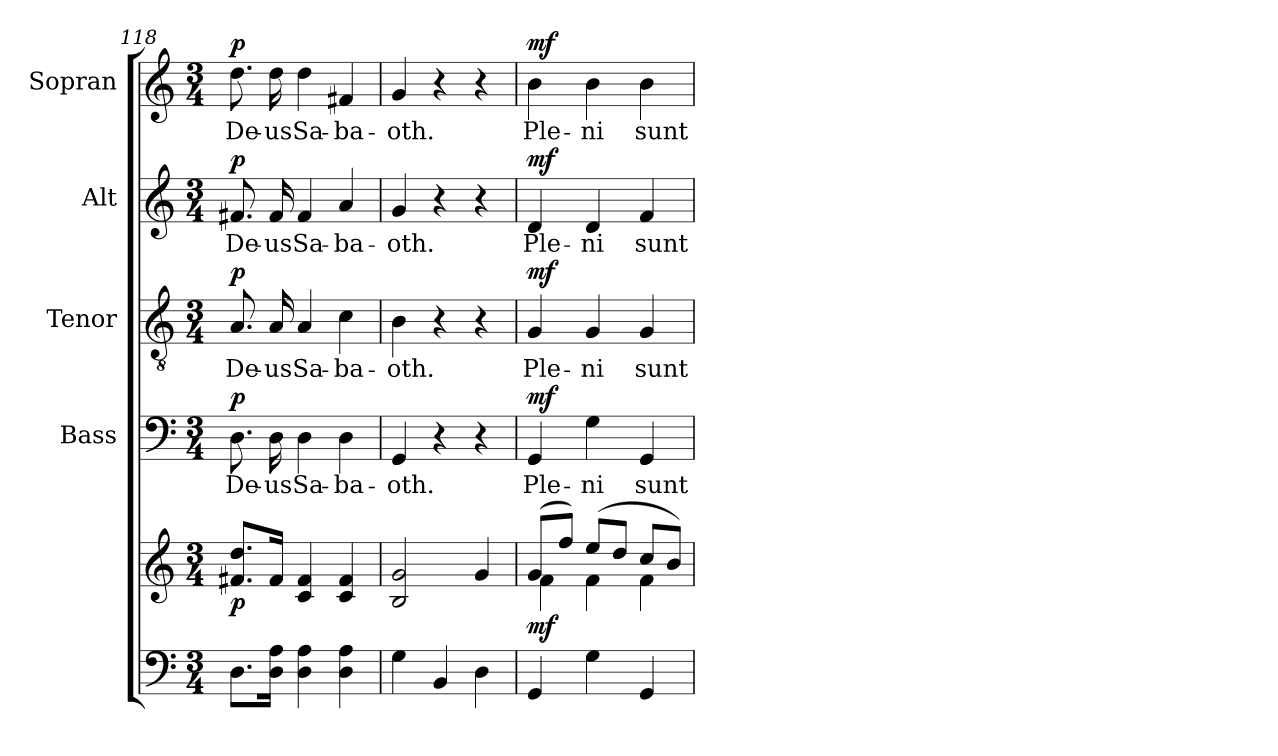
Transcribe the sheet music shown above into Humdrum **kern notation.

**kern	**kern	**dynam	**kern	**text	**dynam	**kern	**text	**dynam	**kern	**text	**dynam	**kern	**text	**dynam
*part5	*part5	*part5	*part4	*part4	*part4	*part3	*part3	*part3	*part2	*part2	*part2	*part1	*part1	*part1
*staff6	*staff5	*staff5/6	*staff4	*staff4	*staff4	*staff3	*staff3	*staff3	*staff2	*staff2	*staff2	*staff1	*staff1	*staff1
*	*	*	*I"Bass	*	*	*I"Tenor	*	*	*I"Alt	*	*	*I"Sopran	*	*
*	*	*	*I'B.	*	*	*I'T.	*	*	*I'A.	*	*	*I'S.	*	*
*clefF4	*clefG2	*	*clefF4	*	*	*clefGv2	*	*	*clefG2	*	*	*clefG2	*	*
*k[]	*k[]	*	*k[]	*	*	*k[]	*	*	*k[]	*	*	*k[]	*	*
*C:	*C:	*	*C:	*	*	*C:	*	*	*C:	*	*	*C:	*	*
*M3/4	*M3/4	*	*M3/4	*	*	*M3/4	*	*	*M3/4	*	*	*M3/4	*	*
=118	=118	=118	=118	=118	=118	=118	=118	=118	=118	=118	=118	=118	=118	=118
!	!	!LO:DY:b	!	!LO:LY:b	!LO:DY:a	!	!LO:LY:b	!LO:DY:a	!	!LO:LY:b	!LO:DY:a	!	!LO:LY:b	!LO:DY:a
8.D\L	8.f#X/ 8.dd/L	p	8.D\	De-	p	8.A/	De-	p	8.f#X/	De-	p	8.dd\	De-	p
!	!	!	!	!LO:LY:b	!	!	!LO:LY:b	!	!	!LO:LY:b	!	!	!LO:LY:b	!
16D\ 16A\Jk	16f#/Jk	.	16D\	-us	.	16A/	-us	.	16f#/	-us	.	16dd\	-us	.
!	!	!	!	!LO:LY:b	!	!	!LO:LY:b	!	!	!LO:LY:b	!	!	!LO:LY:b	!
4D\ 4A\	4c/ 4f#/	.	4D\	Sa-	.	4A/	Sa-	.	4f#/	Sa-	.	4dd\	Sa-	.
!	!	!	!	!LO:LY:b	!	!	!LO:LY:b	!	!	!LO:LY:b	!	!	!LO:LY:b	!
4D\ 4A\	4c/ 4f#/	.	4D\	-ba-	.	4c\	-ba-	.	4a/	-ba-	.	4f#X/	-ba-	.
=119	=119	=119	=119	=119	=119	=119	=119	=119	=119	=119	=119	=119	=119	=119
!	!	!	!	!LO:LY:b	!	!	!LO:LY:b	!	!	!LO:LY:b	!	!	!LO:LY:b	!
4G\	2B/ 2g/	.	4GG/	-oth.	.	4B\	-oth.	.	4g/	-oth.	.	4g/	-oth.	.
4BB/	.	.	4r	.	.	4r	.	.	4r	.	.	4r	.	.
4D\	4g/	.	4r	.	.	4r	.	.	4r	.	.	4r	.	.
!!LO:LB:g=z
=120	=120	=120	=120	=120	=120	=120	=120	=120	=120	=120	=120	=120	=120	=120
*	*^	*	*	*	*	*	*	*	*	*	*	*	*	*
!	!	!	!LO:DY:b	!	!LO:LY:b	!LO:DY:a	!	!LO:LY:b	!LO:DY:a	!	!LO:LY:b	!LO:DY:a	!	!LO:LY:b	!LO:DY:a
4GG/	(>8g/L	4f\	mf	4GG/	Ple-	mf	4G/	Ple-	mf	4d/	Ple-	mf	4b\	Ple-	mf
.	8ff/J)	.	.	.	.	.	.	.	.	.	.	.	.	.	.
!	!	!	!	!	!LO:LY:b	!	!	!LO:LY:b	!	!	!LO:LY:b	!	!	!LO:LY:b	!
4G\	(>8ee/L	4f\	.	4G\	-ni	.	4G/	-ni	.	4d/	-ni	.	4b\	-ni	.
.	8dd/J	.	.	.	.	.	.	.	.	.	.	.	.	.	.
!	!	!	!	!	!LO:LY:b	!	!	!LO:LY:b	!	!	!LO:LY:b	!	!	!LO:LY:b	!
4GG/	8cc/L	4f\	.	4GG/	sunt	.	4G/	sunt	.	4f/	sunt	.	4b\	sunt	.
.	8b/J)	.	.	.	.	.	.	.	.	.	.	.	.	.	.
*	*v	*v	*	*	*	*	*	*	*	*	*	*	*	*	*
=	=	=	=	=	=	=	=	=	=	=	=	=	=	=
*-	*-	*-	*-	*-	*-	*-	*-	*-	*-	*-	*-	*-	*-	*-
